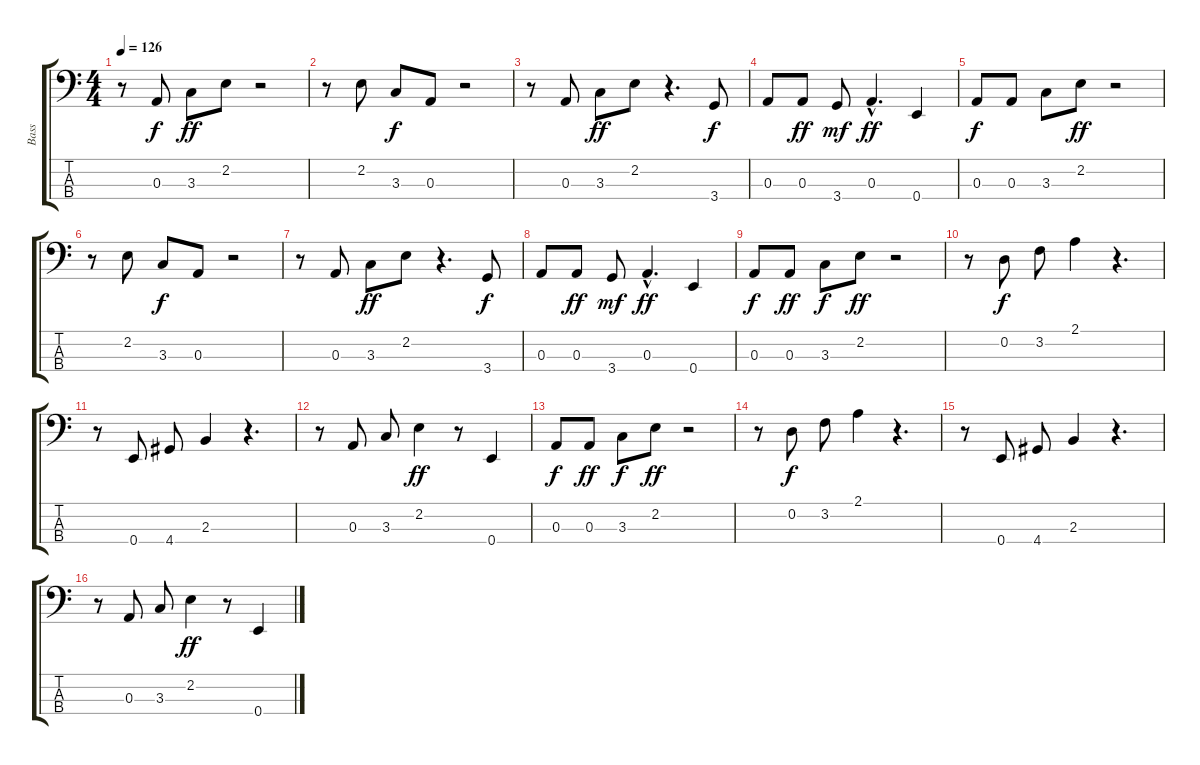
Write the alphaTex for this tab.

\track ("Bass" "Bass") {instrument electricbassfinger}
\staff {score tabs}
\tuning (G2 D2 A1 E1) {hide}
\ts (4 4)
\tempo 126
\clef f4
\ks c
r.8{dy f instrument electricbassfinger} 0.3.8 3.3.8{dy ff} 2.2.8 r.2 |
r.8 2.2.8 3.3.8{dy f} 0.3.8 r.2 |
r.8 0.3.8 3.3.8{dy ff} 2.2.8 r.4{d} 3.4.8{dy f} |
0.3.8 0.3.8{dy ff} 3.4.8{dy mf} 0.3{hac}.4{d dy ff} 0.4.4 |
0.3.8{dy f} 0.3.8 3.3.8 2.2.8{dy ff} r.2 |
r.8 2.2.8 3.3.8{dy f} 0.3.8 r.2 |
r.8 0.3.8 3.3.8{dy ff} 2.2.8 r.4{d} 3.4.8{dy f} |
0.3.8 0.3.8{dy ff} 3.4.8{dy mf} 0.3{hac}.4{d dy ff} 0.4.4 |
0.3.8{dy f} 0.3.8{dy ff} 3.3.8{dy f} 2.2.8{dy ff} r.2 |
r.8 0.2.8{dy f} 3.2.8 2.1.4 r.4{d} |
r.8 0.4.8 4.4.8 2.3.4 r.4{d} |
r.8 0.3.8 3.3.8 2.2.4{dy ff} r.8 0.4.4 |
0.3.8{dy f} 0.3.8{dy ff} 3.3.8{dy f} 2.2.8{dy ff} r.2 |
r.8 0.2.8{dy f} 3.2.8 2.1.4 r.4{d} |
r.8 0.4.8 4.4.8 2.3.4 r.4{d} |
r.8 0.3.8 3.3.8 2.2.4{dy ff} r.8 0.4.4
